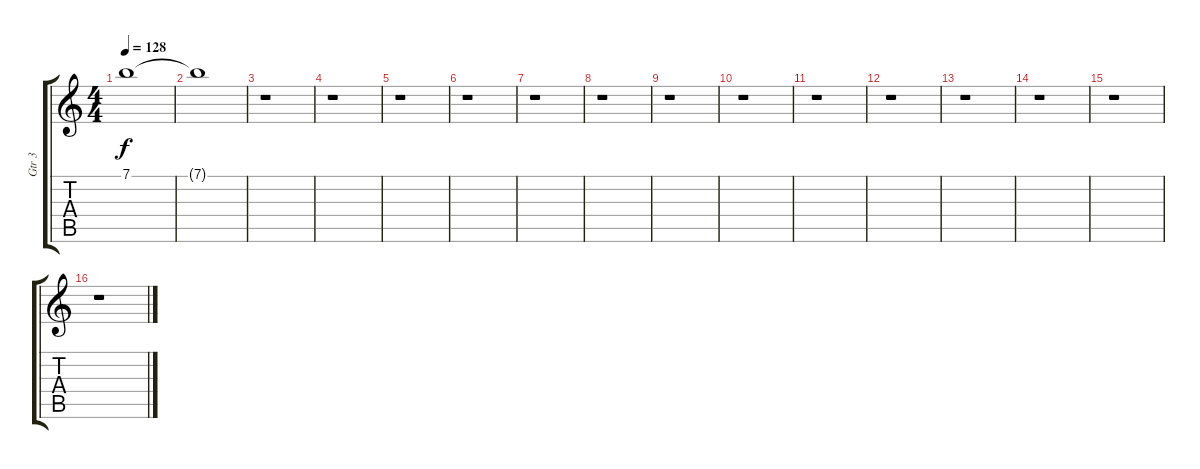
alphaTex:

\track ("Gtr 3" "Gtr 3") {instrument distortionguitar}
\staff {score tabs}
\tuning (E4 B3 G3 D3 A2 E2) {hide}
\ts (4 4)
\tempo 128
\clef g2
\ks c
7.1{t}.1{dy f} |
7.1{t}.1 |
r.1 |
r.1 |
r.1 |
r.1 |
r.1 |
r.1 |
r.1 |
r.1 |
r.1 |
r.1 |
r.1 |
r.1 |
r.1 |
r.1
